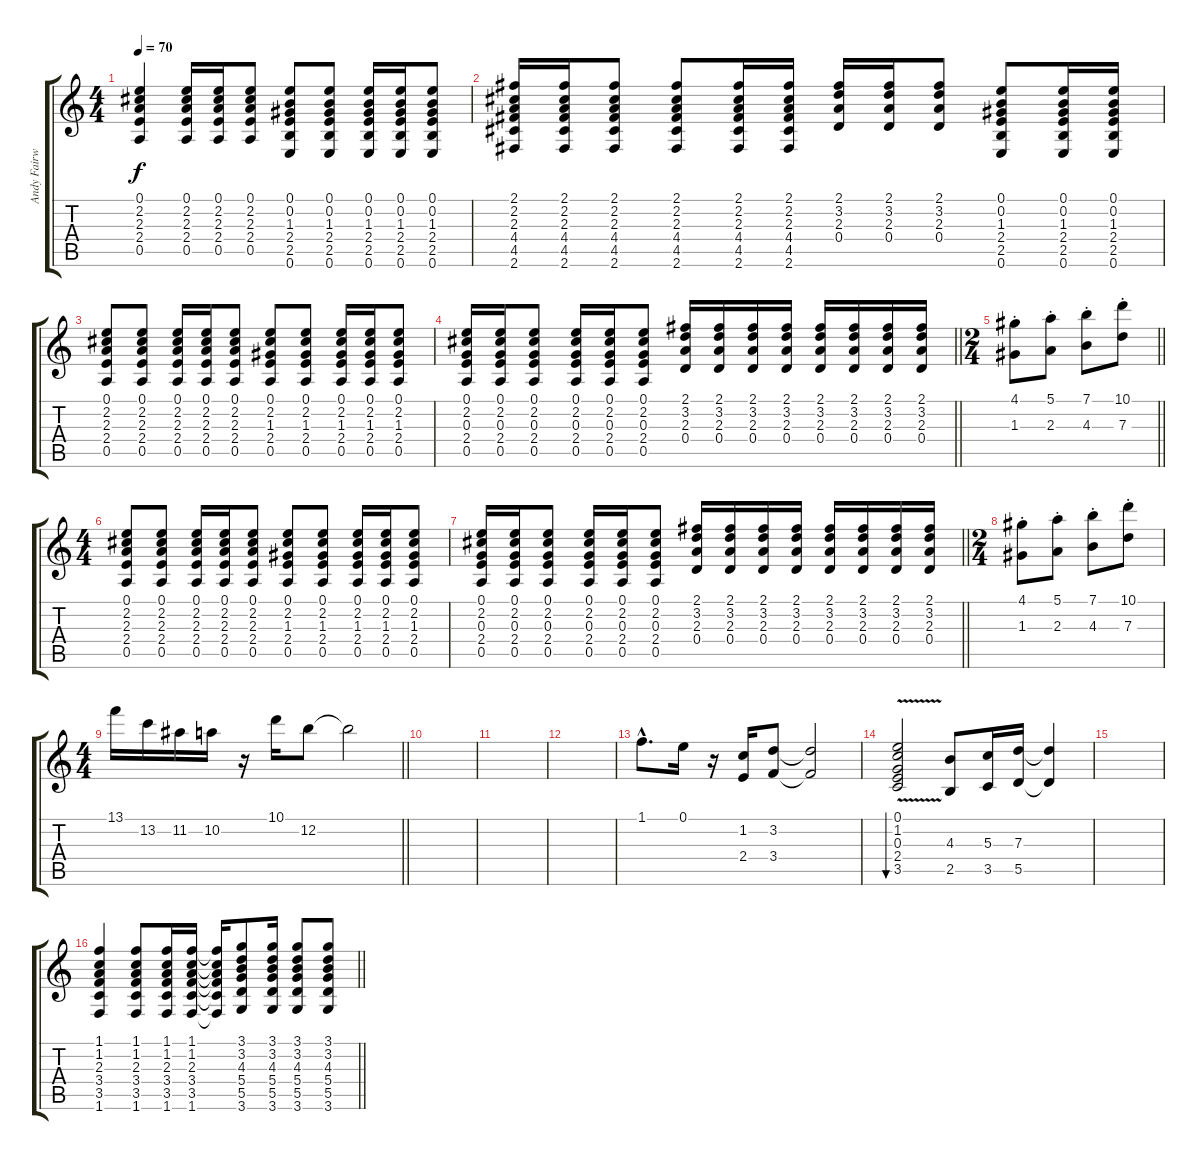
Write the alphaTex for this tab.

\track ("Andy Fairweather Low Guitar II" "Andy Fairw") {instrument acousticguitarnylon}
\staff {score tabs}
\tuning (E4 B3 G3 D3 A2 E2) {hide}
\ts (4 4)
\tempo 70
\clef g2
\ks c
(0.1 2.2 2.3 2.4 0.5).4{dy f} (0.1 2.2 2.3 2.4 0.5).16 (0.1 2.2 2.3 2.4 0.5).16 (0.1 2.2 2.3 2.4 0.5).8 (0.1 0.2 1.3 2.4 2.5 0.6).8 (0.1 0.2 1.3 2.4 2.5 0.6).8 (0.1 0.2 1.3 2.4 2.5 0.6).16 (0.1 0.2 1.3 2.4 2.5 0.6).16 (0.1 0.2 1.3 2.4 2.5 0.6).8 |
(2.1 2.2 2.3 4.4 4.5 2.6).16 (2.1 2.2 2.3 4.4 4.5 2.6).16 (2.1 2.2 2.3 4.4 4.5 2.6).8 (2.1 2.2 2.3 4.4 4.5 2.6).8 (2.1 2.2 2.3 4.4 4.5 2.6).16 (2.1 2.2 2.3 4.4 4.5 2.6).16 (2.1 3.2 2.3 0.4).16 (2.1 3.2 2.3 0.4).16 (2.1 3.2 2.3 0.4).8 (0.1 0.2 1.3 2.4 2.5 0.6).8 (0.1 0.2 1.3 2.4 2.5 0.6).16 (0.1 0.2 1.3 2.4 2.5 0.6).16 |
(0.1 2.2 2.3 2.4 0.5).8 (0.1 2.2 2.3 2.4 0.5).8 (0.1 2.2 2.3 2.4 0.5).16 (0.1 2.2 2.3 2.4 0.5).16 (0.1 2.2 2.3 2.4 0.5).8 (0.1 2.2 1.3 2.4 0.5).8 (0.1 2.2 1.3 2.4 0.5).8 (0.1 2.2 1.3 2.4 0.5).16 (0.1 2.2 1.3 2.4 0.5).16 (0.1 2.2 1.3 2.4 0.5).8 |
\barLineRight lightlight
(0.1 2.2 0.3 2.4 0.5).16 (0.1 2.2 0.3 2.4 0.5).16 (0.1 2.2 0.3 2.4 0.5).8 (0.1 2.2 0.3 2.4 0.5).16 (0.1 2.2 0.3 2.4 0.5).16 (0.1 2.2 0.3 2.4 0.5).8 (2.1 3.2 2.3 0.4).16 (2.1 3.2 2.3 0.4).16 (2.1 3.2 2.3 0.4).16 (2.1 3.2 2.3 0.4).16 (2.1 3.2 2.3 0.4).16 (2.1 3.2 2.3 0.4).16 (2.1 3.2 2.3 0.4).16 (2.1 3.2 2.3 0.4).16 |
\ts (2 4)
\barLineRight lightlight
(4.1{st} 1.3{st}).8 (5.1{st} 2.3{st}).8 (7.1{st} 4.3{st}).8 (10.1{st} 7.3{st}).8 |
\ts (4 4)
(0.1 2.2 2.3 2.4 0.5).8 (0.1 2.2 2.3 2.4 0.5).8 (0.1 2.2 2.3 2.4 0.5).16 (0.1 2.2 2.3 2.4 0.5).16 (0.1 2.2 2.3 2.4 0.5).8 (0.1 2.2 1.3 2.4 0.5).8 (0.1 2.2 1.3 2.4 0.5).8 (0.1 2.2 1.3 2.4 0.5).16 (0.1 2.2 1.3 2.4 0.5).16 (0.1 2.2 1.3 2.4 0.5).8 |
\barLineRight lightlight
(0.1 2.2 0.3 2.4 0.5).16 (0.1 2.2 0.3 2.4 0.5).16 (0.1 2.2 0.3 2.4 0.5).8 (0.1 2.2 0.3 2.4 0.5).16 (0.1 2.2 0.3 2.4 0.5).16 (0.1 2.2 0.3 2.4 0.5).8 (2.1 3.2 2.3 0.4).16 (2.1 3.2 2.3 0.4).16 (2.1 3.2 2.3 0.4).16 (2.1 3.2 2.3 0.4).16 (2.1 3.2 2.3 0.4).16 (2.1 3.2 2.3 0.4).16 (2.1 3.2 2.3 0.4).16 (2.1 3.2 2.3 0.4).16 |
\ts (2 4)
(4.1{st} 1.3{st}).8 (5.1{st} 2.3{st}).8 (7.1{st} 4.3{st}).8 (10.1{st} 7.3{st}).8 |
\ts (4 4)
\barLineRight lightlight
13.1.16 13.2.16 11.2.16 10.2.16 r.16 10.1.16 12.2.8 12.2{t}.2 |
|
|
|
1.1{hac}.8{d} 0.1.16 r.16 (1.2 2.4).16 (3.2 3.4).8 (3.2{t} 3.4{t}).2 |
(0.1{v} 1.2{v} 0.3{v} 2.4{v} 3.5{v}).2{bu 120} (4.3 2.5).8 (5.3 3.5).16 (7.3 5.5).16 (7.3{t} 5.5{t}).4 |
|
\barLineRight lightlight
(1.1 1.2 2.3 3.4 3.5 1.6).4 (1.1 1.2 2.3 3.4 3.5 1.6).8 (1.1 1.2 2.3 3.4 3.5 1.6).16 (1.1 1.2 2.3 3.4 3.5 1.6).16 (1.1{t} 1.2{t} 2.3{t} 3.4{t} 3.5{t} 1.6{t}).16 (3.1 3.2 4.3 5.4 5.5 3.6).8 (3.1 3.2 4.3 5.4 5.5 3.6).16 (3.1 3.2 4.3 5.4 5.5 3.6).8 (3.1 3.2 4.3 5.4 5.5 3.6).8
